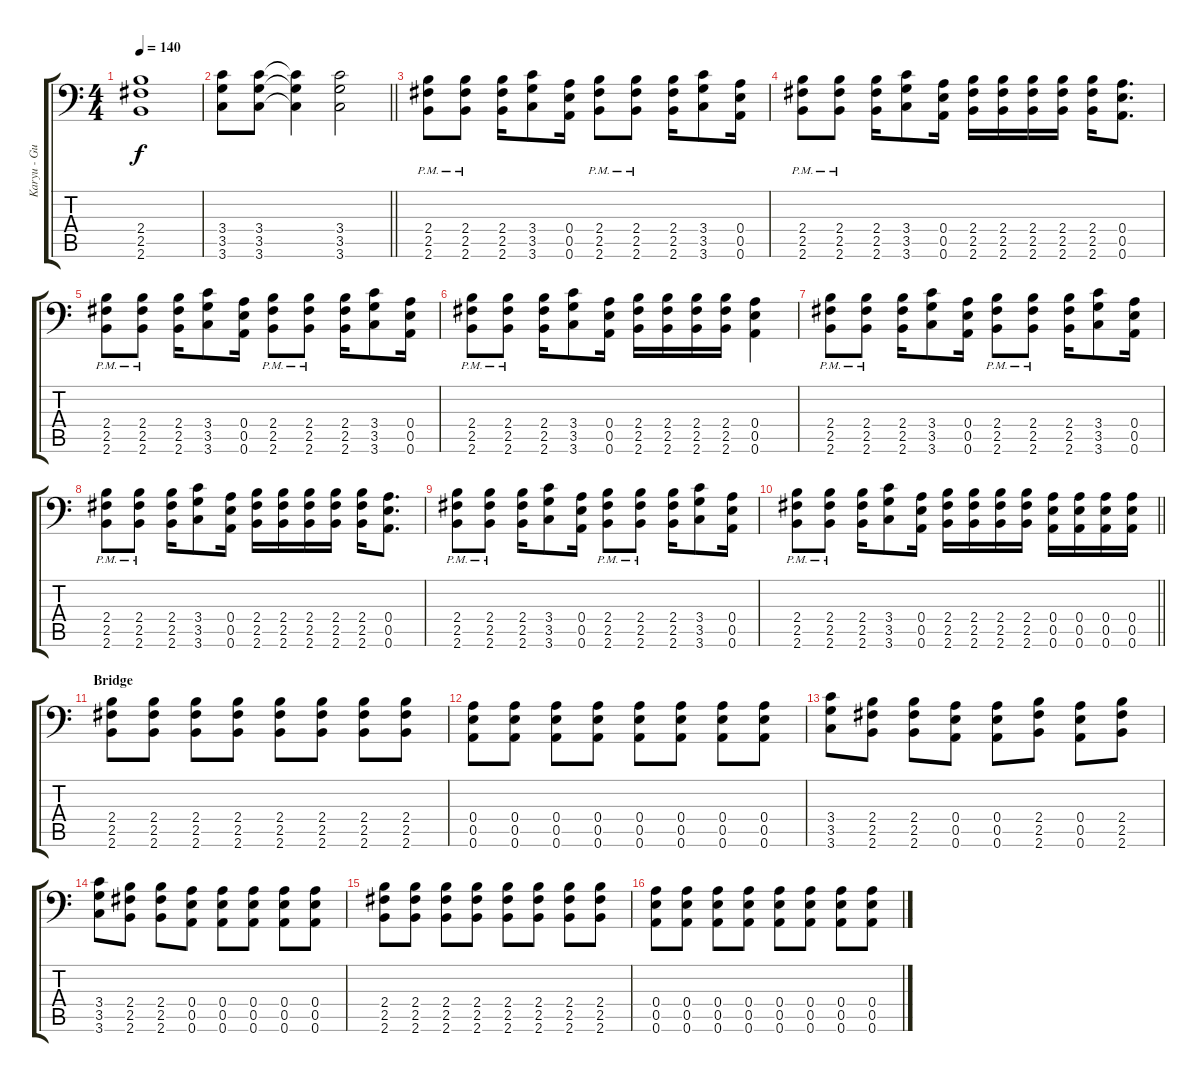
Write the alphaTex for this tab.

\track ("Karyu - Guitar 1" "Karyu - Gu") {instrument distortionguitar}
\staff {score tabs}
\tuning (B3 Gb3 D3 A2 E2 A1) {hide}
\ts (4 4)
\tempo 140
\clef f4
\ks c
(2.4 2.5 2.6).1{dy f} |
\barLineRight lightlight
(3.4 3.5 3.6).8 (3.4 3.5 3.6).8 (3.4{t} 3.5{t} 3.6{t}).4 (3.4 3.5 3.6).2 |
\section ("" "")
(2.4{pm} 2.5{pm} 2.6{pm}).8 (2.4{pm} 2.5{pm} 2.6{pm}).8 (2.4 2.5 2.6).16 (3.4 3.5 3.6).8 (0.4 0.5 0.6).16 (2.4{pm} 2.5{pm} 2.6{pm}).8 (2.4{pm} 2.5{pm} 2.6{pm}).8 (2.4 2.5 2.6).16 (3.4 3.5 3.6).8 (0.4 0.5 0.6).16 |
(2.4{pm} 2.5{pm} 2.6{pm}).8 (2.4{pm} 2.5{pm} 2.6{pm}).8 (2.4 2.5 2.6).16 (3.4 3.5 3.6).8 (0.4 0.5 0.6).16 (2.4 2.5 2.6).16 (2.4 2.5 2.6).16 (2.4 2.5 2.6).16 (2.4 2.5 2.6).16 (2.4 2.5 2.6).16 (0.4 0.5 0.6).8{d} |
(2.4{pm} 2.5{pm} 2.6{pm}).8 (2.4{pm} 2.5{pm} 2.6{pm}).8 (2.4 2.5 2.6).16 (3.4 3.5 3.6).8 (0.4 0.5 0.6).16 (2.4{pm} 2.5{pm} 2.6{pm}).8 (2.4{pm} 2.5{pm} 2.6{pm}).8 (2.4 2.5 2.6).16 (3.4 3.5 3.6).8 (0.4 0.5 0.6).16 |
(2.4{pm} 2.5{pm} 2.6{pm}).8 (2.4{pm} 2.5{pm} 2.6{pm}).8 (2.4 2.5 2.6).16 (3.4 3.5 3.6).8 (0.4 0.5 0.6).16 (2.4 2.5 2.6).16 (2.4 2.5 2.6).16 (2.4 2.5 2.6).16 (2.4 2.5 2.6).16 (0.4 0.5 0.6).4 |
(2.4{pm} 2.5{pm} 2.6{pm}).8 (2.4{pm} 2.5{pm} 2.6{pm}).8 (2.4 2.5 2.6).16 (3.4 3.5 3.6).8 (0.4 0.5 0.6).16 (2.4{pm} 2.5{pm} 2.6{pm}).8 (2.4{pm} 2.5{pm} 2.6{pm}).8 (2.4 2.5 2.6).16 (3.4 3.5 3.6).8 (0.4 0.5 0.6).16 |
(2.4{pm} 2.5{pm} 2.6{pm}).8 (2.4{pm} 2.5{pm} 2.6{pm}).8 (2.4 2.5 2.6).16 (3.4 3.5 3.6).8 (0.4 0.5 0.6).16 (2.4 2.5 2.6).16 (2.4 2.5 2.6).16 (2.4 2.5 2.6).16 (2.4 2.5 2.6).16 (2.4 2.5 2.6).16 (0.4 0.5 0.6).8{d} |
(2.4{pm} 2.5{pm} 2.6{pm}).8 (2.4{pm} 2.5{pm} 2.6{pm}).8 (2.4 2.5 2.6).16 (3.4 3.5 3.6).8 (0.4 0.5 0.6).16 (2.4{pm} 2.5{pm} 2.6{pm}).8 (2.4{pm} 2.5{pm} 2.6{pm}).8 (2.4 2.5 2.6).16 (3.4 3.5 3.6).8 (0.4 0.5 0.6).16 |
\barLineRight lightlight
(2.4{pm} 2.5{pm} 2.6{pm}).8 (2.4{pm} 2.5{pm} 2.6{pm}).8 (2.4 2.5 2.6).16 (3.4 3.5 3.6).8 (0.4 0.5 0.6).16 (2.4 2.5 2.6).16 (2.4 2.5 2.6).16 (2.4 2.5 2.6).16 (2.4 2.5 2.6).16 (0.4 0.5 0.6).16 (0.4 0.5 0.6).16 (0.4 0.5 0.6).16 (0.4 0.5 0.6).16 |
\section ("" "Bridge")
(2.4 2.5 2.6).8 (2.4 2.5 2.6).8 (2.4 2.5 2.6).8 (2.4 2.5 2.6).8 (2.4 2.5 2.6).8 (2.4 2.5 2.6).8 (2.4 2.5 2.6).8 (2.4 2.5 2.6).8 |
(0.4 0.5 0.6).8 (0.4 0.5 0.6).8 (0.4 0.5 0.6).8 (0.4 0.5 0.6).8 (0.4 0.5 0.6).8 (0.4 0.5 0.6).8 (0.4 0.5 0.6).8 (0.4 0.5 0.6).8 |
(3.4 3.5 3.6).8 (2.4 2.5 2.6).8 (2.4 2.5 2.6).8 (0.4 0.5 0.6).8 (0.4 0.5 0.6).8 (2.4 2.5 2.6).8 (0.4 0.5 0.6).8 (2.4 2.5 2.6).8 |
(3.4 3.5 3.6).8 (2.4 2.5 2.6).8 (2.4 2.5 2.6).8 (0.4 0.5 0.6).8 (0.4 0.5 0.6).8 (0.4 0.5 0.6).8 (0.4 0.5 0.6).8 (0.4 0.5 0.6).8 |
(2.4 2.5 2.6).8 (2.4 2.5 2.6).8 (2.4 2.5 2.6).8 (2.4 2.5 2.6).8 (2.4 2.5 2.6).8 (2.4 2.5 2.6).8 (2.4 2.5 2.6).8 (2.4 2.5 2.6).8 |
(0.4 0.5 0.6).8 (0.4 0.5 0.6).8 (0.4 0.5 0.6).8 (0.4 0.5 0.6).8 (0.4 0.5 0.6).8 (0.4 0.5 0.6).8 (0.4 0.5 0.6).8 (0.4 0.5 0.6).8
